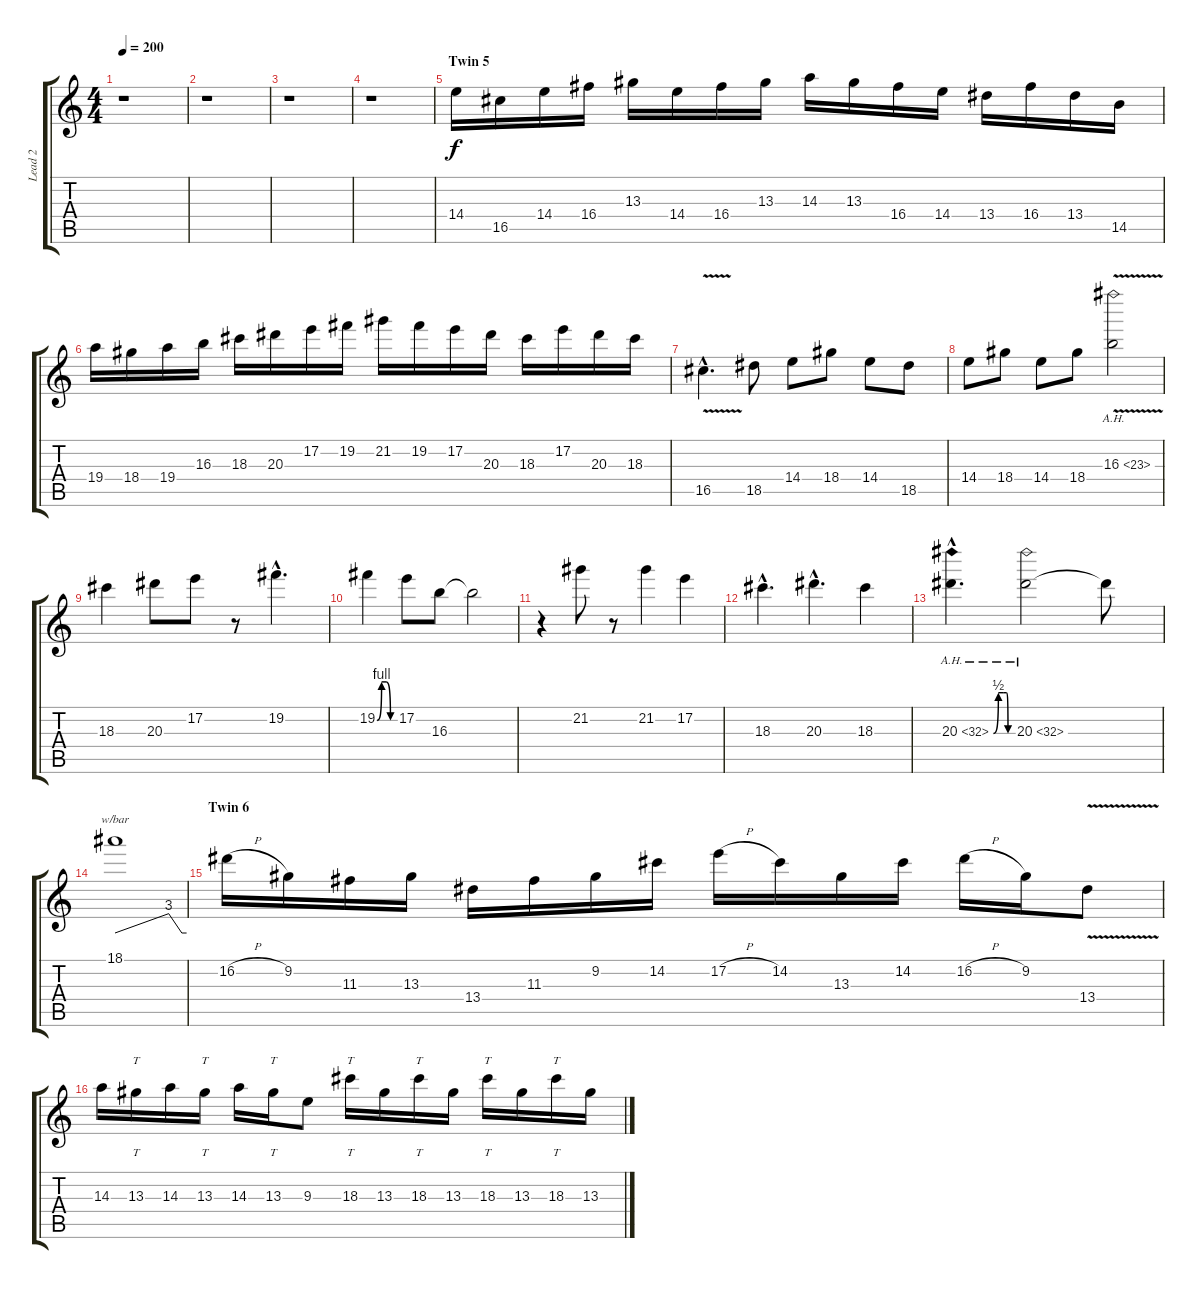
\track ("Lead 2" "Lead 2") {instrument distortionguitar}
\staff {score tabs}
\tuning (E4 B3 G3 D3 A2 E2) {hide}
\ts (4 4)
\tempo 200
\clef g2
\ks c
r.1{dy f} |
r.1 |
r.1 |
r.1 |
\section ("" "Twin 5")
14.4.16 16.5.16 14.4.16 16.4.16 13.3.16 14.4.16 16.4.16 13.3.16 14.3.16 13.3.16 16.4.16 14.4.16 13.4.16 16.4.16 13.4.16 14.5.16 |
19.4.16 18.4.16 19.4.16 16.3.16 18.3.16 20.3.16 17.2.16 19.2.16 21.2.16 19.2.16 17.2.16 20.3.16 18.3.16 17.2.16 20.3.16 18.3.16 |
16.5{v hac}.4{d} 18.5.8 14.4.8 18.4.8 14.4.8 18.5.8 |
14.4.8 18.4.8 14.4.8 18.4.8 16.3{ah 7 v}.2 |
18.3.4 20.3.8 17.2.8 r.8 19.2{hac}.4{d} |
19.2{be (custom 0 0 15 4 30 4 45 0 60 0)}.4 17.2.8 16.3.8 16.3{t}.2 |
r.4 21.2.8 r.8 21.2.4 17.2.4 |
18.3{hac}.4{d} 20.3{hac}.4{d} 18.3.4 |
20.3{be (custom 0 0 15 2 30 2 40 2 45 0 60 0) ah 12 hac}.4{d} 20.3{ah 12}.2 20.3{t}.8 |
18.1.1{tbe (custom default 0 0 45 12 56 0 60 0)} |
\section ("" "Twin 6")
16.2{h}.16 9.2.16 11.3.16 13.3.16 13.4.16 11.3.16 9.2.16 14.2.16 17.2{h}.16 14.2.16 13.3.16 14.2.16 16.2{h}.16 9.2.16 13.4{v}.8 |
14.3.16 13.3.16{tt} 14.3.16 13.3.16{tt} 14.3.16 13.3.16{tt} 9.3.8 18.3.16{tt} 13.3.16 18.3.16{tt} 13.3.16 18.3.16{tt} 13.3.16 18.3.16{tt} 13.3.16
